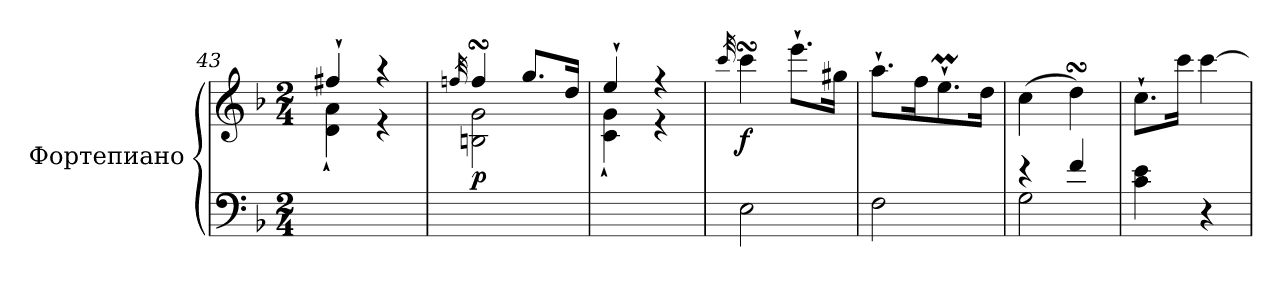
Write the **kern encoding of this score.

**kern	**kern	**dynam
*part1	*part1	*part1
*staff2	*staff1	*staff1/2
*I"Фортепиано	*	*
*clefF4	*clefG2	*
*k[b-]	*k[b-]	*
*M2/4	*M2/4	*
=43	=43	=43
*	*^	*
2ryy	4ff#X`/	4d\` 4a\`	.
.	4r	4r	.
!!LO:PB:g=z	!!
=44	=44	=44	=44
.	32qffn/	.	.
!	!	!	!LO:DY:b
2ryy	4ffsSSs/	2Bn\ 2g\	p
.	8.gg/L	.	.
.	16dd/Jk	.	.
=45	=45	=45	=45
2ryy	4ee`/	4c\` 4g\`	.
.	4r	4r	.
*	*v	*v	*
=46	=46	=46
.	32qccc/	.
!	!	!LO:DY:b
2E\	4cccsSSS\	f
.	8.eee`\L	.
.	16gg#X\Jk	.
=47	=47	=47
2F\	8.aa`\L	.
.	16ff\K	.
.	8.eem`\	.
.	16dd\Jk	.
=48	=48	=48
*^	*	*
4r	2G\	(>4cc\	.
4f/	.	4ddsSSS\)	.
*v	*v	*	*
=49	=49	=49
4c\ 4e\	8.cc`\L	.
.	16ccc\Jk	.
4r	[4ccc\	.
=	=	=
*-	*-	*-
